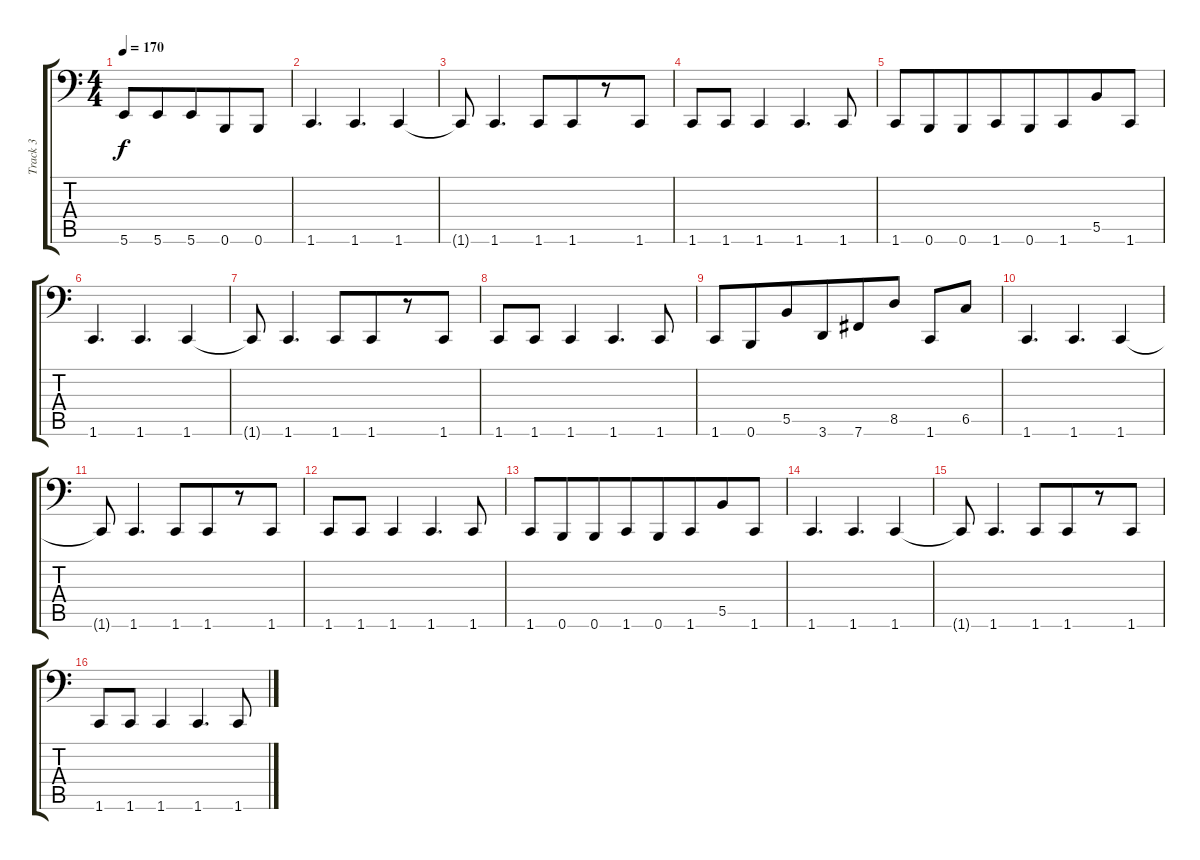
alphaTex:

\track ("Track 3" "Track 3") {instrument electricbassfinger}
\staff {score tabs}
\tuning (Db3 Ab2 E2 B1 Gb1 B0) {hide}
\ts (4 4)
\tempo 170
\clef f4
\ks c
5.6.8{dy f beam merge} 5.6.8{beam merge} 5.6.8{beam merge} 0.6.8{beam merge} 0.6.8 |
1.6.4{d} 1.6.4{d} 1.6.4 |
1.6{t}.8 1.6.4{d beam merge} 1.6.8{beam merge} 1.6.8{beam merge} r.8{beam merge} 1.6.8 |
1.6.8 1.6.8 1.6.4 1.6.4{d} 1.6.8 |
1.6.8{beam merge} 0.6.8{beam merge} 0.6.8{beam merge} 1.6.8{beam merge} 0.6.8{beam merge} 1.6.8{beam merge} 5.5.8{beam merge} 1.6.8 |
1.6.4{d} 1.6.4{d} 1.6.4 |
1.6{t}.8 1.6.4{d beam merge} 1.6.8{beam merge} 1.6.8{beam merge} r.8{beam merge} 1.6.8 |
1.6.8 1.6.8 1.6.4 1.6.4{d} 1.6.8 |
1.6.8 0.6.8{beam merge} 5.5.8 3.6.8{beam merge} 7.6.8 8.5.8 1.6.8 6.5.8 |
1.6.4{d} 1.6.4{d} 1.6.4 |
1.6{t}.8 1.6.4{d beam merge} 1.6.8{beam merge} 1.6.8{beam merge} r.8{beam merge} 1.6.8 |
1.6.8 1.6.8 1.6.4 1.6.4{d} 1.6.8 |
1.6.8{beam merge} 0.6.8{beam merge} 0.6.8{beam merge} 1.6.8{beam merge} 0.6.8{beam merge} 1.6.8{beam merge} 5.5.8{beam merge} 1.6.8 |
1.6.4{d} 1.6.4{d} 1.6.4 |
1.6{t}.8 1.6.4{d beam merge} 1.6.8{beam merge} 1.6.8{beam merge} r.8{beam merge} 1.6.8 |
1.6.8 1.6.8 1.6.4 1.6.4{d} 1.6.8
